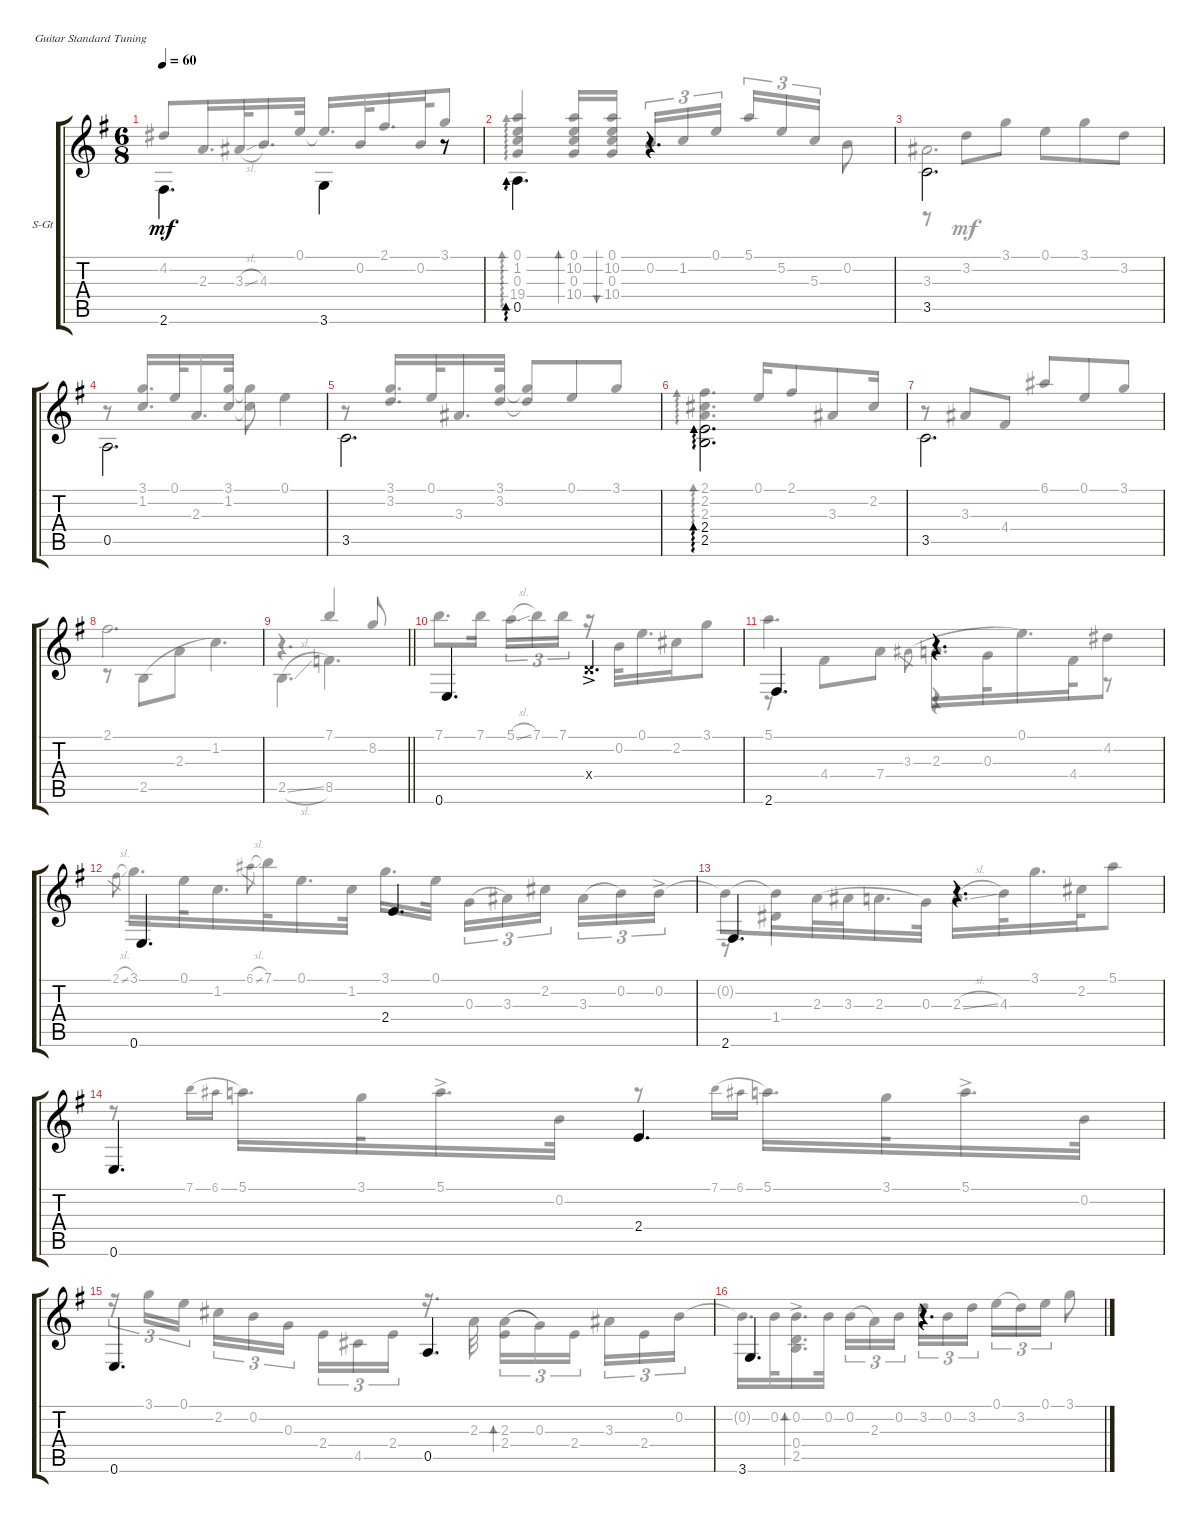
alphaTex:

\defaultSystemsLayout 4
\bracketExtendMode groupsimilarinstruments
\firstSystemTrackNameOrientation horizontal
\otherSystemsTrackNameOrientation horizontal
\track ("Steel Guitar" "S-Gt") {instrument acousticguitarsteel}
\staff {score tabs}
\tuning (E4 B3 G3 D3 A2 E2)
\voice
\ts (6 8)
\tempo 60
\clef g2
\ks eminor
2.6.4{d dy mf beam invert} 3.6.4{beam invert} r.8{beam invert} |
0.5.4{d ad 0 beam invert} r.4{d beam invert} |
3.5.2{d beam invert} |
0.5.2{d beam invert} |
3.5.2{d beam invert} |
(2.5 2.4).2{d ad 0 beam invert} |
3.5.2{d beam invert} |
|
\barLineRight lightlight
|
0.6.4{d} 0.4{ac x}.4{d} |
2.6.4{d} r.4{d} |
0.6.4{d} 2.4.4{d} |
2.6.4{d} r.4{d} |
0.6.4{d} 2.4.4{d} |
0.6.4{d} 0.5.4{d} |
3.6.4{d} r.4{d}
\voice
\clef g2
\ottava regular
\simile none
\ks eminor
4.2{t}.8{dy mf beam invert} 2.3.16{d} 3.3{sl}.32 4.3.16{d} 0.1.32 0.1{t}.16{d beam invert} 0.2.32 2.1.16{d} 0.2.32 3.1.8 |
(0.3 1.2 0.1 19.4).4{ad 0 beam invert} (10.2 0.1 10.4 0.3).16{bd 30 beam invert} (0.3 10.4 0.1 10.2).16{bu 30} 0.2.16{tu (3 2) beam invert} 1.2.16{tu (3 2)} 0.1.16{tu (3 2)} 5.1.16{tu (3 2)} 5.2.16{tu (3 2) beam invert} 5.3.16{tu (3 2)} 0.2.8 |
3.3.2{d} |
r.8 (1.2 3.1).16{d} 0.1.32 2.3.16{d beam invert} (1.2 3.1).32 (3.1{t} 1.2{t}).8 0.1.4 |
r.8 (3.1 3.2).16{d} 0.1.32 3.3.16{d beam invert} (3.2 3.1).32 (3.1{t} 3.2{t}).8{beam invert} 0.1.8 3.1.8 |
(2.3 2.2 2.1).4{d ad 0} 0.1.16 2.1.8{beam invert} 3.3.8 2.2.16 |
r.8 3.3.8{beam invert} 4.4.8 6.1.8 0.1.8{beam invert} 3.1.8 |
2.1.2{d} |
\barLineRight lightlight
r.4{d beam invert} 7.1.4{beam invert} 8.2.8{beam invert} |
7.1.8{d} 7.1.16 5.1{sl}.16{tu (3 2)} 7.1.16{tu (3 2)} 7.1.16{tu (3 2)} r.16 0.2.32 0.1.16{d} 2.2.16 3.1.8 |
5.1.4{d} 3.3.8{gr legatoorigin} 2.3.16{d legatoorigin} 0.3.32{legatoorigin} 0.1.16{d} 4.4.32 4.2.8 |
2.1{sl}.8{gr} 3.1.16{d} 0.1.32 1.2.16{d} 6.1{sl}.8{gr} 7.1.32 0.1.16{d} 1.2.32 3.1.16{d} 0.1.32 0.3.16{tu (3 2) legatoorigin} 3.3.16{tu (3 2)} 2.2.16{tu (3 2)} 3.3.16{tu (3 2) legatoorigin} 0.2.16{tu (3 2)} 0.2{ac}.16{tu (3 2)} |
0.2{t}.8 0.2{t}.16 2.3.32{legatoorigin} 3.3.32{legatoorigin} 2.3.16{d legatoorigin} 0.3.32 2.3{sl}.16{d} 4.3.32 3.1.16{d} 2.2.32 5.1.8 |
r.8 7.1.16{gr onbeat legatoorigin} 6.1.16{gr onbeat legatoorigin} 5.1.16{d} 3.1.32 5.1{ac}.16{d} 0.2.32 r.8 7.1.16{gr onbeat legatoorigin} 6.1.16{gr onbeat legatoorigin} 5.1.16{d} 3.1.32 5.1{ac}.16{d} 0.2.32 |
r.16{tu (3 2)} 3.1.16{tu (3 2)} 0.1.16{tu (3 2)} 2.2.16{tu (3 2)} 0.2.16{tu (3 2)} 0.3.16{tu (3 2)} 2.4.16{tu (3 2)} 4.5.16{tu (3 2)} 2.4.16{tu (3 2)} r.16{d} 2.3.32 (2.3 2.4).16{tu (3 2) bd 30 legatoorigin} 0.3.16{tu (3 2)} 2.4.16{tu (3 2)} 3.3.16{tu (3 2)} 2.4.16{tu (3 2)} 0.2.16{tu (3 2)} |
0.2{t}.16{d} 0.2.32 (0.2{ac} 0.4 2.5).16{d bd 30} 0.2.32 0.2.16{tu (3 2) legatoorigin} 2.3.16{tu (3 2)} 0.2.16{tu (3 2)} 3.2.16{tu (3 2)} 0.2.16{tu (3 2)} 3.2.16{tu (3 2)} 0.1.16{tu (3 2) legatoorigin} 3.2.16{tu (3 2)} 0.1.16{tu (3 2)} 3.1.8
\voice
\clef g2
\ottava regular
\simile none
\ks eminor
|
|
r.8 3.2.8 3.1.8 0.1.8 3.1.8 3.2.8 |
|
|
|
|
r.8 2.5.8{legatoorigin} 2.3.8{legatoorigin} 1.2.4{d} |
\barLineRight lightlight
2.5{sl}.4{d} 8.5.4{d} |
|
r.8 4.4.8 7.4.8 r.4 r.8 |
|
r.8 1.4.4 r.4{d} |
|
|
